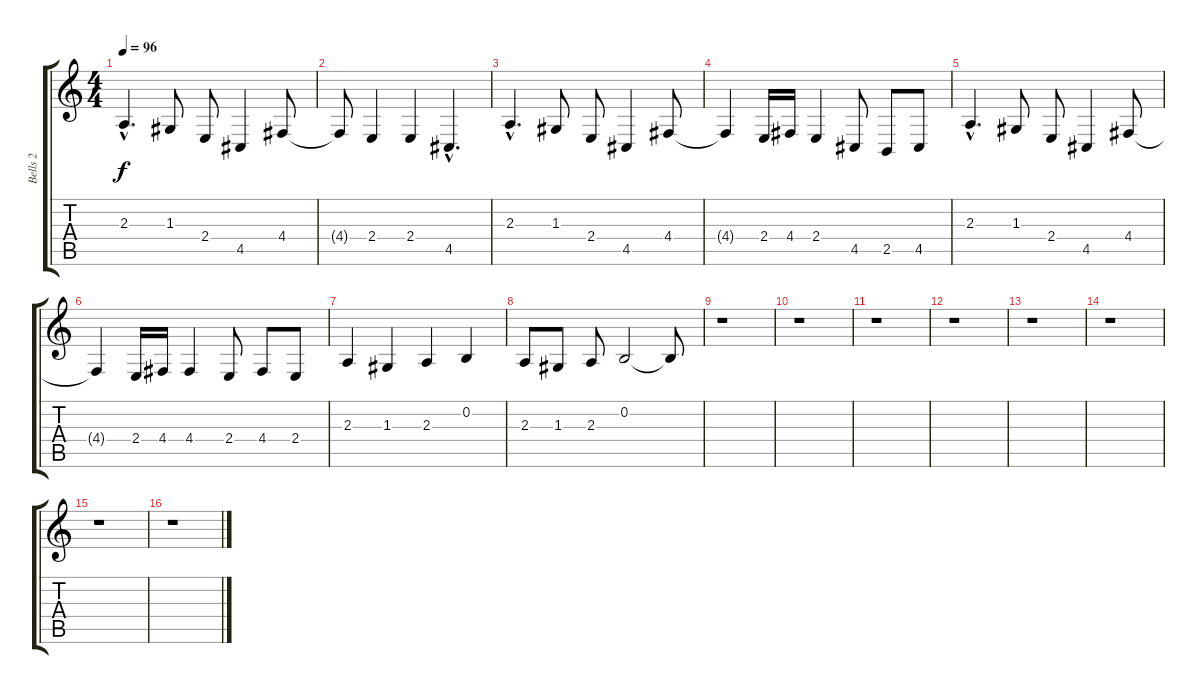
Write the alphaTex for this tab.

\track ("Bells 2" "Bells 2") {instrument vibraphone}
\staff {score tabs}
\tuning (E4 B3 G3 D3 A2 E2) {hide}
\ts (4 4)
\tempo 96
\clef g2
\ks c
2.3{hac}.4{d dy f} 1.3.8 2.4.8 4.5.4 4.4.8 |
4.4{t}.8 2.4.4 2.4.4 4.5{hac}.4{d} |
2.3{hac}.4{d} 1.3.8 2.4.8 4.5.4 4.4.8 |
4.4{t}.4 2.4.16 4.4.16 2.4.4 4.5.8 2.5.8 4.5.8 |
2.3{hac}.4{d} 1.3.8 2.4.8 4.5.4 4.4.8 |
4.4{t}.4 2.4.16 4.4.16 4.4.4 2.4.8 4.4.8 2.4.8 |
2.3.4 1.3.4 2.3.4 0.2.4 |
2.3.8 1.3.8 2.3.8 0.2.2 0.2{t}.8 |
r.1 |
r.1 |
r.1 |
r.1 |
r.1 |
r.1 |
r.1 |
r.1
